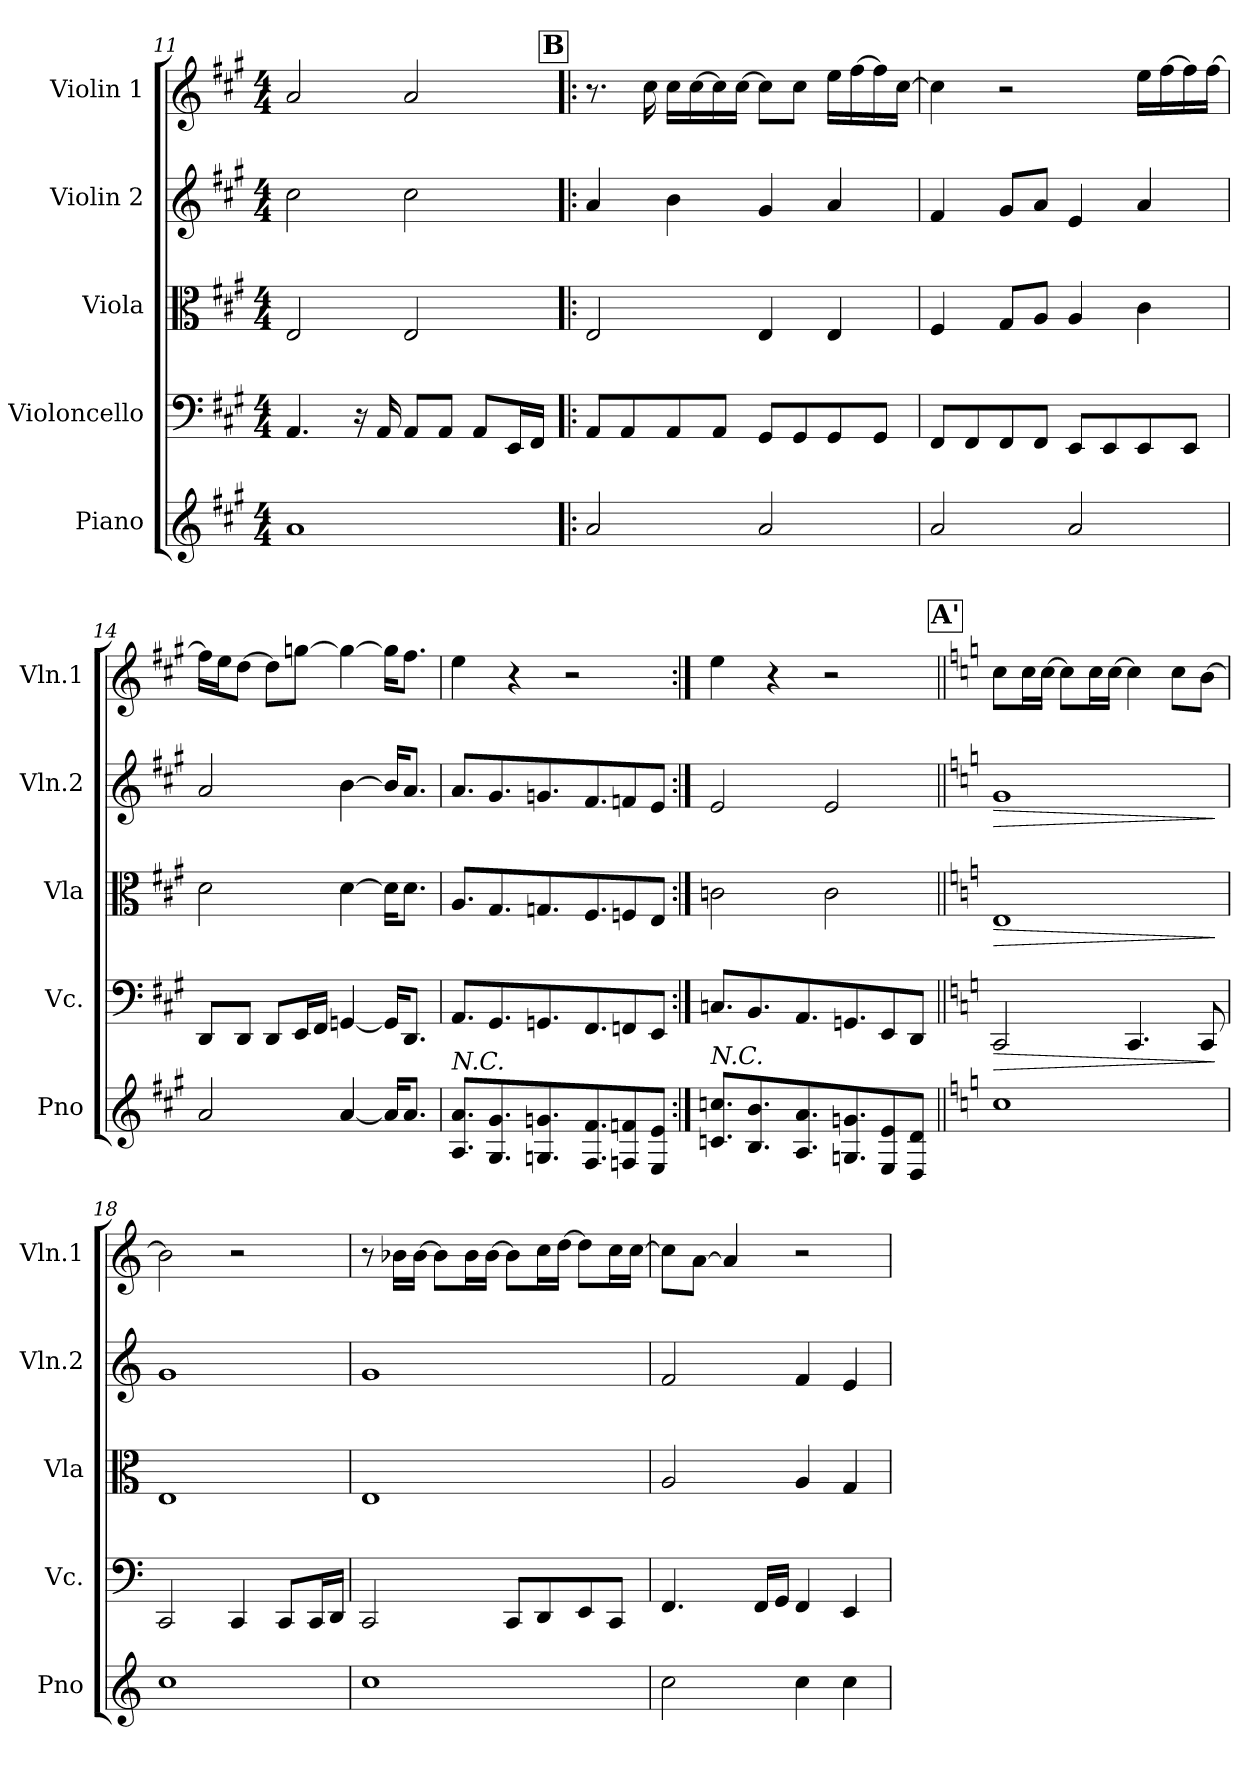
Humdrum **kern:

**kern	**kern	**dynam	**kern	**dynam	**kern	**dynam	**kern
*part5	*part4	*part4	*part3	*part3	*part2	*part2	*part1
*staff5	*staff4	*staff4	*staff3	*staff3	*staff2	*staff2	*staff1
*I"Piano	*I"Violoncello	*	*I"Viola	*	*I"Violin 2	*	*I"Violin 1
*I'Pno	*I'Vc.	*	*I'Vla	*	*I'Vln.2	*	*I'Vln.1
!!LO:LB:g=z
*clefG2	*clefF4	*	*clefC3	*	*clefG2	*	*clefG2
*k[f#c#g#]	*k[f#c#g#]	*	*k[f#c#g#]	*	*k[f#c#g#]	*	*k[f#c#g#]
*M4/4	*M4/4	*	*M4/4	*	*M4/4	*	*M4/4
=11	=11	=11	=11	=11	=11	=11	=11
1a	4.AA/	.	2E/	.	2cc#\	.	2a/
.	16r	.	.	.	.	.	.
.	16AA/	.	.	.	.	.	.
.	8AA/L	.	2E/	.	2cc#\	.	2a/
.	8AA/J	.	.	.	.	.	.
.	8AA/L	.	.	.	.	.	.
.	16EE/L	.	.	.	.	.	.
.	16FF#/JJ	.	.	.	.	.	.
!!LO:REH:place=s1:a:B:t=B
=12!|:	=12!|:	=12!|:	=12!|:	=12!|:	=12!|:	=12!|:	=12!|:
2a/	8AA/L	.	2E/	.	4a/	.	8.r
.	8AA/	.	.	.	.	.	.
.	.	.	.	.	.	.	16cc#\
.	8AA/	.	.	.	4b\	.	16cc#\LL
.	.	.	.	.	.	.	[16cc#\
.	8AA/J	.	.	.	.	.	16cc#\]
.	.	.	.	.	.	.	[16cc#\JJ
2a/	8GG#/L	.	4E/	.	4g#/	.	8cc#\L]
.	8GG#/	.	.	.	.	.	8cc#\J
.	8GG#/	.	4E/	.	4a/	.	16ee\LL
.	.	.	.	.	.	.	[16ff#\
.	8GG#/J	.	.	.	.	.	16ff#\]
.	.	.	.	.	.	.	[16cc#\JJ
=13	=13	=13	=13	=13	=13	=13	=13
2a/	8FF#/L	.	4F#/	.	4f#/	.	4cc#\]
.	8FF#/	.	.	.	.	.	.
.	8FF#/	.	8G#/L	.	8g#/L	.	2r
.	8FF#/J	.	8A/J	.	8a/J	.	.
2a/	8EE/L	.	4A/	.	4e/	.	.
.	8EE/	.	.	.	.	.	.
.	8EE/	.	4c#\	.	4a/	.	16ee\LL
.	.	.	.	.	.	.	[16ff#\
.	8EE/J	.	.	.	.	.	16ff#\]
.	.	.	.	.	.	.	[16ff#\JJ
=14	=14	=14	=14	=14	=14	=14	=14
2a/	8DD/L	.	2d\	.	2a/	.	16ff#\LL]
.	.	.	.	.	.	.	16ee\J
.	8DD/J	.	.	.	.	.	[8dd\J
.	8DD/L	.	.	.	.	.	8dd\L]
.	16EE/L	.	.	.	.	.	[8ggn\J
.	16FF#/JJ	.	.	.	.	.	.
[4a/	[4GGn/	.	[4d\	.	[4b\	.	4gg\_
16a/KL]	16GG/KL]	.	16d\KL]	.	16b/KL]	.	16gg\KL]
8.a/J	8.DD/J	.	8.d\J	.	8.a/J	.	8.ff#\J
!!LO:PB:g=z
=15	=15	=15	=15	=15	=15	=15	=15
!LO:TX:a:i:t=N.C.	!	!	!	!	!	!	!
8.A/ 8.a/L	8.AA/L	.	8.A/L	.	8.a/L	.	4ee\
8.G#/ 8.g#/	8.GG#/	.	8.G#/	.	8.g#/	.	.
.	.	.	.	.	.	.	4r
8.Gn/ 8.gn/	8.GGn/	.	8.Gn/	.	8.gn/	.	.
.	.	.	.	.	.	.	2r
8.F#/ 8.f#/	8.FF#/	.	8.F#/	.	8.f#/	.	.
8Fn/ 8fn/	8FFn/	.	8Fn/	.	8fn/	.	.
8E/ 8e/J	8EE/J	.	8E/J	.	8e/J	.	.
=16:|!	=16:|!	=16:|!	=16:|!	=16:|!	=16:|!	=16:|!	=16:|!
!LO:TX:a:i:t=N.C.	!	!	!	!	!	!	!
8.cn/ 8.ccn/L	8.Cn/L	.	2cn\	.	2e/	.	4ee\
8.B/ 8.b/	8.BB/	.	.	.	.	.	.
.	.	.	.	.	.	.	4r
8.A/ 8.a/	8.AA/	.	.	.	.	.	.
.	.	.	2c\	.	2e/	.	2r
8.Gn/ 8.gn/	8.GGn/	.	.	.	.	.	.
8E/ 8e/	8EE/	.	.	.	.	.	.
8D/ 8d/J	8DD/J	.	.	.	.	.	.
!!LO:REH:place=s1:a:B:t=A'
=17||	=17||	=17||	=17||	=17||	=17||	=17||	=17||
*k[]	*k[]	*	*k[]	*	*k[]	*	*k[]
!	!	!LO:HP:b	!	!LO:HP:b	!	!LO:HP:b	!
1cc	2CC/	>	1E	>	1g	>	8cc\L
.	.	.	.	.	.	.	16cc\L
.	.	.	.	.	.	.	[16cc\JJ
.	.	.	.	.	.	.	8cc\L]
.	.	.	.	.	.	.	16cc\L
.	.	.	.	.	.	.	[16cc\JJ
.	4.CC/	.	.	.	.	.	4cc\]
.	.	.	.	.	.	.	8cc\L
.	8CC/	.	.	.	.	.	[8b\J
.	.	]	.	]	.	]	.
!!LO:LB:g=z
=18	=18	=18	=18	=18	=18	=18	=18
1cc	2CC/	.	1E	.	1g	.	2b\]
.	4CC/	.	.	.	.	.	2r
.	8CC/L	.	.	.	.	.	.
.	16CC/L	.	.	.	.	.	.
.	16DD/JJ	.	.	.	.	.	.
=19	=19	=19	=19	=19	=19	=19	=19
1cc	2CC/	.	1E	.	1g	.	8r
.	.	.	.	.	.	.	16b-X\LL
.	.	.	.	.	.	.	[16b-\JJ
.	.	.	.	.	.	.	8b-\L]
.	.	.	.	.	.	.	16b-\L
.	.	.	.	.	.	.	[16b-\JJ
.	8CC/L	.	.	.	.	.	8b-\L]
.	8DD/	.	.	.	.	.	16cc\L
.	.	.	.	.	.	.	[16dd\JJ
.	8EE/	.	.	.	.	.	8dd\L]
.	8CC/J	.	.	.	.	.	16cc\L
.	.	.	.	.	.	.	[16cc\JJ
=20	=20	=20	=20	=20	=20	=20	=20
2cc\	4.FF/	.	2A/	.	2f/	.	8cc\L]
.	.	.	.	.	.	.	[8a\J
.	.	.	.	.	.	.	4a/]
.	16FF/LL	.	.	.	.	.	.
.	16GG/JJ	.	.	.	.	.	.
4cc\	4FF/	.	4A/	.	4f/	.	2r
4cc\	4EE/	.	4G/	.	4e/	.	.
=	=	=	=	=	=	=	=
*-	*-	*-	*-	*-	*-	*-	*-
